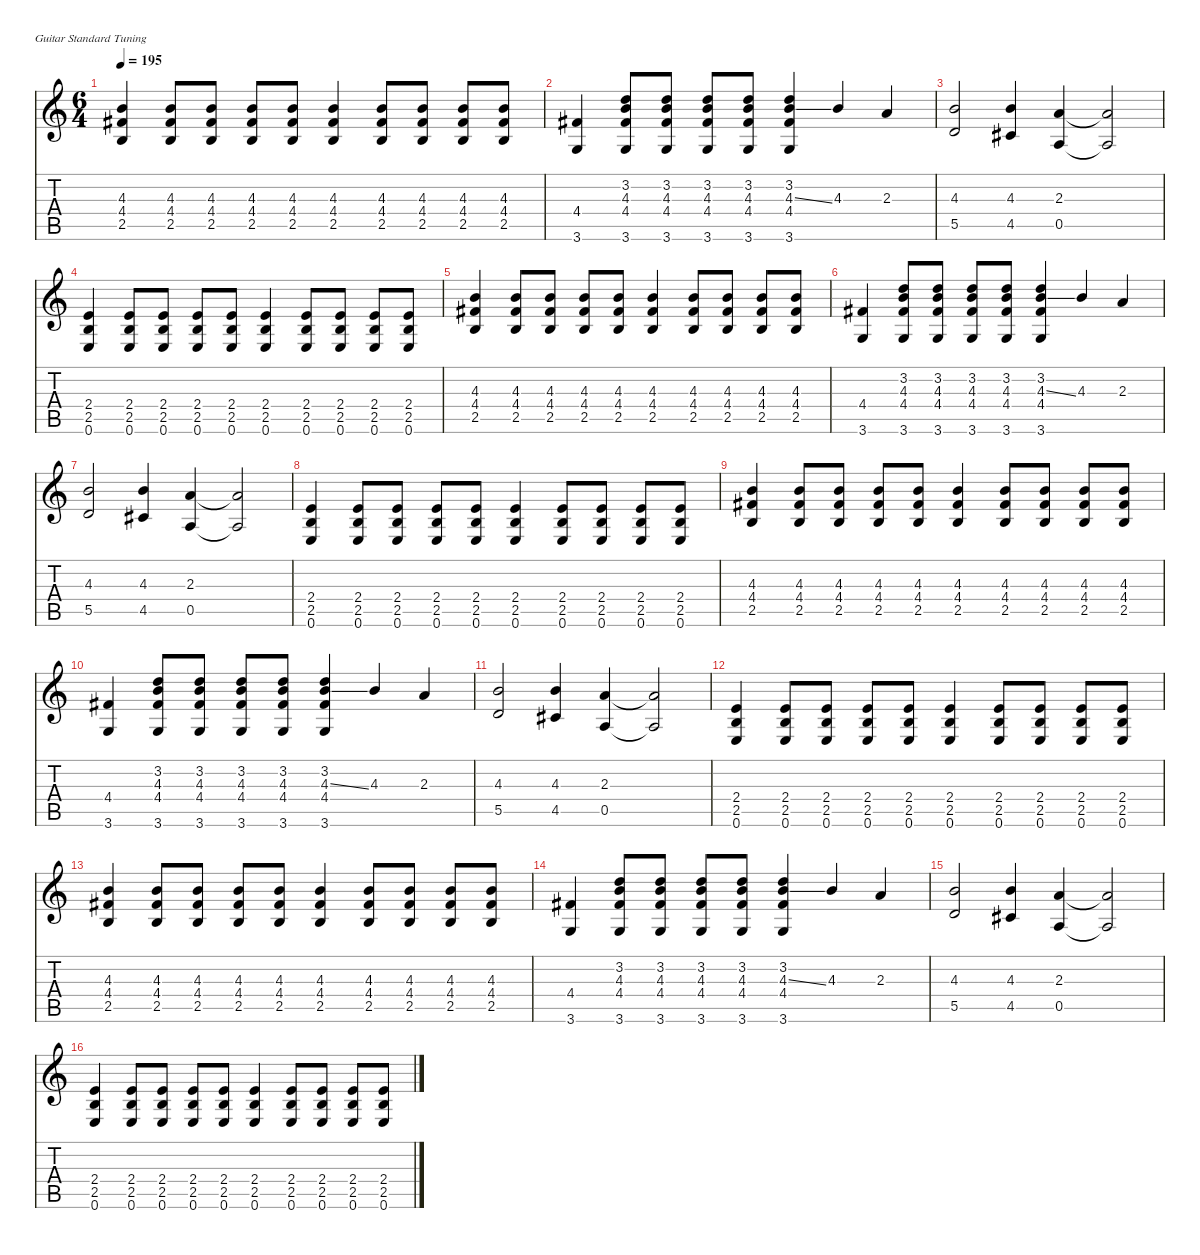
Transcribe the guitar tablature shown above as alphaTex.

\defaultSystemsLayout 4
\hideDynamics
\bracketExtendMode nobrackets
\singleTrackTrackNamePolicy hidden
\multiTrackTrackNamePolicy hidden
\firstSystemTrackNameMode fullname
\firstSystemTrackNameOrientation horizontal
\otherSystemsTrackNameOrientation horizontal
\track ("Guitar 2" "dist.guit.") {instrument distortionguitar}
\staff {score tabs}
\tuning (E4 B3 G3 D3 A2 E2)
\ts (6 4)
\tempo 195
\clef g2
\ks c
(4.3 4.4{acc #} 2.5).4{dy f beam Up} (4.3 4.4{acc #} 2.5).8{beam Up} (4.3 4.4{acc #} 2.5).8{beam Up} (4.3 4.4{acc #} 2.5).8{beam Up} (4.3 4.4{acc #} 2.5).8{beam Up} (4.3 4.4{acc #} 2.5).4{beam Up} (4.3 4.4{acc #} 2.5).8{beam Up} (4.3 4.4{acc #} 2.5).8{beam Up} (4.3 4.4{acc #} 2.5).8{beam Up} (4.3 4.4{acc #} 2.5).8{beam Up} |
(4.4{acc #} 3.6).4{beam Up} (3.2 4.3 4.4{acc #} 3.6).8{beam Up} (3.2 4.3 4.4{acc #} 3.6).8{beam Up} (3.2 4.3 4.4{acc #} 3.6).8{beam Up} (3.2 4.3 4.4{acc #} 3.6).8{beam Up} (3.2 4.3{ss} 4.4{acc #} 3.6).4{beam Up} 4.3.4{beam Up} 2.3.4{beam Up} |
(4.3 5.5).2{beam Up} (4.3 4.5{acc #}).4{beam Up} (2.3 0.5).4{beam Up} (2.3{t} 0.5{t}).2{beam Up} |
(2.4 2.5 0.6).4{beam Up} (2.4 2.5 0.6).8{beam Up} (2.4 2.5 0.6).8{beam Up} (2.4 2.5 0.6).8{beam Up} (2.4 2.5 0.6).8{beam Up} (2.4 2.5 0.6).4{beam Up} (2.4 2.5 0.6).8{beam Up} (2.4 2.5 0.6).8{beam Up} (2.4 2.5 0.6).8{beam Up} (2.4 2.5 0.6).8{beam Up} |
(4.3 4.4{acc #} 2.5).4{beam Up} (4.3 4.4{acc #} 2.5).8{beam Up} (4.3 4.4{acc #} 2.5).8{beam Up} (4.3 4.4{acc #} 2.5).8{beam Up} (4.3 4.4{acc #} 2.5).8{beam Up} (4.3 4.4{acc #} 2.5).4{beam Up} (4.3 4.4{acc #} 2.5).8{beam Up} (4.3 4.4{acc #} 2.5).8{beam Up} (4.3 4.4{acc #} 2.5).8{beam Up} (4.3 4.4{acc #} 2.5).8{beam Up} |
(4.4{acc #} 3.6).4{beam Up} (3.2 4.3 4.4{acc #} 3.6).8{beam Up} (3.2 4.3 4.4{acc #} 3.6).8{beam Up} (3.2 4.3 4.4{acc #} 3.6).8{beam Up} (3.2 4.3 4.4{acc #} 3.6).8{beam Up} (3.2 4.3{ss} 4.4{acc #} 3.6).4{beam Up} 4.3.4{beam Up} 2.3.4{beam Up} |
(4.3 5.5).2{beam Up} (4.3 4.5{acc #}).4{beam Up} (2.3 0.5).4{beam Up} (2.3{t} 0.5{t}).2{beam Up} |
(2.4 2.5 0.6).4{beam Up} (2.4 2.5 0.6).8{beam Up} (2.4 2.5 0.6).8{beam Up} (2.4 2.5 0.6).8{beam Up} (2.4 2.5 0.6).8{beam Up} (2.4 2.5 0.6).4{beam Up} (2.4 2.5 0.6).8{beam Up} (2.4 2.5 0.6).8{beam Up} (2.4 2.5 0.6).8{beam Up} (2.4 2.5 0.6).8{beam Up} |
(4.3 4.4{acc #} 2.5).4{beam Up} (4.3 4.4{acc #} 2.5).8{beam Up} (4.3 4.4{acc #} 2.5).8{beam Up} (4.3 4.4{acc #} 2.5).8{beam Up} (4.3 4.4{acc #} 2.5).8{beam Up} (4.3 4.4{acc #} 2.5).4{beam Up} (4.3 4.4{acc #} 2.5).8{beam Up} (4.3 4.4{acc #} 2.5).8{beam Up} (4.3 4.4{acc #} 2.5).8{beam Up} (4.3 4.4{acc #} 2.5).8{beam Up} |
(4.4{acc #} 3.6).4{beam Up} (3.2 4.3 4.4{acc #} 3.6).8{beam Up} (3.2 4.3 4.4{acc #} 3.6).8{beam Up} (3.2 4.3 4.4{acc #} 3.6).8{beam Up} (3.2 4.3 4.4{acc #} 3.6).8{beam Up} (3.2 4.3{ss} 4.4{acc #} 3.6).4{beam Up} 4.3.4{beam Up} 2.3.4{beam Up} |
(4.3 5.5).2{beam Up} (4.3 4.5{acc #}).4{beam Up} (2.3 0.5).4{beam Up} (2.3{t} 0.5{t}).2{beam Up} |
(2.4 2.5 0.6).4{beam Up} (2.4 2.5 0.6).8{beam Up} (2.4 2.5 0.6).8{beam Up} (2.4 2.5 0.6).8{beam Up} (2.4 2.5 0.6).8{beam Up} (2.4 2.5 0.6).4{beam Up} (2.4 2.5 0.6).8{beam Up} (2.4 2.5 0.6).8{beam Up} (2.4 2.5 0.6).8{beam Up} (2.4 2.5 0.6).8{beam Up} |
(4.3 4.4{acc #} 2.5).4{beam Up} (4.3 4.4{acc #} 2.5).8{beam Up} (4.3 4.4{acc #} 2.5).8{beam Up} (4.3 4.4{acc #} 2.5).8{beam Up} (4.3 4.4{acc #} 2.5).8{beam Up} (4.3 4.4{acc #} 2.5).4{beam Up} (4.3 4.4{acc #} 2.5).8{beam Up} (4.3 4.4{acc #} 2.5).8{beam Up} (4.3 4.4{acc #} 2.5).8{beam Up} (4.3 4.4{acc #} 2.5).8{beam Up} |
(4.4{acc #} 3.6).4{beam Up} (3.2 4.3 4.4{acc #} 3.6).8{beam Up} (3.2 4.3 4.4{acc #} 3.6).8{beam Up} (3.2 4.3 4.4{acc #} 3.6).8{beam Up} (3.2 4.3 4.4{acc #} 3.6).8{beam Up} (3.2 4.3{ss} 4.4{acc #} 3.6).4{beam Up} 4.3.4{beam Up} 2.3.4{beam Up} |
(4.3 5.5).2{beam Up} (4.3 4.5{acc #}).4{beam Up} (2.3 0.5).4{beam Up} (2.3{t} 0.5{t}).2{beam Up} |
(2.4 2.5 0.6).4{beam Up} (2.4 2.5 0.6).8{beam Up} (2.4 2.5 0.6).8{beam Up} (2.4 2.5 0.6).8{beam Up} (2.4 2.5 0.6).8{beam Up} (2.4 2.5 0.6).4{beam Up} (2.4 2.5 0.6).8{beam Up} (2.4 2.5 0.6).8{beam Up} (2.4 2.5 0.6).8{beam Up} (2.4 2.5 0.6).8{beam Up}
